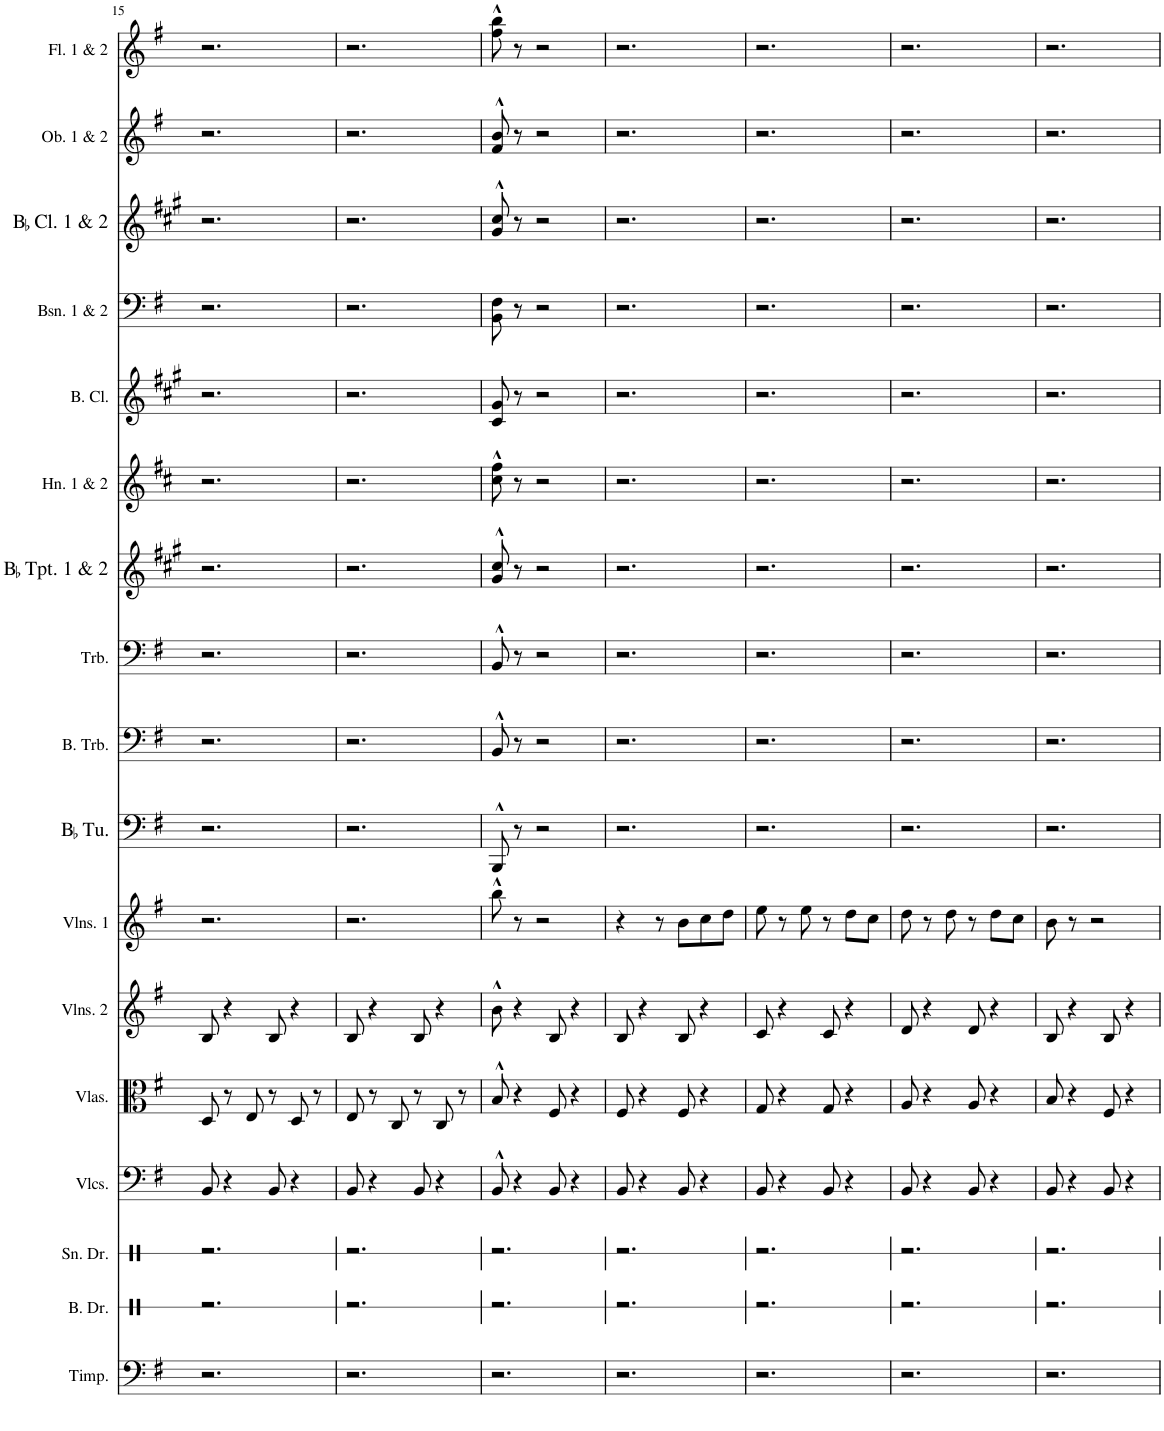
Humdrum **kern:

**kern	**kern	**kern	**kern	**kern	**kern	**kern	**kern	**kern	**kern	**kern	**kern	**kern	**kern	**kern	**kern	**kern
*part17	*part16	*part15	*part14	*part13	*part12	*part11	*part10	*part9	*part8	*part7	*part6	*part5	*part4	*part3	*part2	*part1
*staff17	*staff16	*staff15	*staff14	*staff13	*staff12	*staff11	*staff10	*staff9	*staff8	*staff7	*staff6	*staff5	*staff4	*staff3	*staff2	*staff1
*I"Timpani	*I"Bass Drum	*I"Snare Drum	*I"Violoncellos	*I"Violas	*I"Violins 2	*I"Violins 1	*I"BaccidentalFlat Tuba	*I"Bass Trombone	*I"Trombone	*I"BaccidentalFlat Trumpet 1 &amp; 2	*I"Horn 1 &amp; 2	*I"Bass Clarinet	*I"Bassoon 1 &amp; 2	*I"BaccidentalFlat Clarinet 1 &amp; 2	*I"Oboe 1 &amp; 2	*I"Flute 1 &amp; 2
*I'Timp.	*I'B. Dr.	*I'Sn. Dr.	*I'Vlcs.	*I'Vlas.	*I'Vlns. 2	*I'Vlns. 1	*I'BaccidentalFlat Tu.	*I'B. Trb.	*I'Trb.	*I'BaccidentalFlat Tpt. 1 &amp; 2	*I'Hn. 1 &amp; 2	*I'B. Cl.	*I'Bsn. 1 &amp; 2	*I'BaccidentalFlat Cl. 1 &amp; 2	*I'Ob. 1 &amp; 2	*I'Fl. 1 &amp; 2
!!LO:PB:g=z
*clefF4	*clefX	*clefX	*clefF4	*clefC3	*clefG2	*clefG2	*clefF4	*clefF4	*clefF4	*clefG2	*clefG2	*clefG2	*clefF4	*clefG2	*clefG2	*clefG2
*	*	*	*	*	*	*	*	*	*	*Trd1c2	*Trd4c7	*Trd8c14	*	*Trd1c2	*	*
*k[f#]	*k[]	*k[]	*k[f#]	*k[f#]	*k[f#]	*k[f#]	*k[f#]	*k[f#]	*k[f#]	*k[f#c#g#]	*k[f#c#]	*k[f#c#g#]	*k[f#]	*k[f#c#g#]	*k[f#]	*k[f#]
=15	=15	=15	=15	=15	=15	=15	=15	=15	=15	=15	=15	=15	=15	=15	=15	=15
2.r	2.r	2.r	8BB/	8D/	8B/	2.r	2.r	2.r	2.r	2.r	2.r	2.r	2.r	2.r	2.r	2.r
.	.	.	4r	8r	4r	.	.	.	.	.	.	.	.	.	.	.
.	.	.	.	8E/	.	.	.	.	.	.	.	.	.	.	.	.
.	.	.	8BB/	8r	8B/	.	.	.	.	.	.	.	.	.	.	.
.	.	.	4r	8D/	4r	.	.	.	.	.	.	.	.	.	.	.
.	.	.	.	8r	.	.	.	.	.	.	.	.	.	.	.	.
=16	=16	=16	=16	=16	=16	=16	=16	=16	=16	=16	=16	=16	=16	=16	=16	=16
2.r	2.r	2.r	8BB/	8E/	8B/	2.r	2.r	2.r	2.r	2.r	2.r	2.r	2.r	2.r	2.r	2.r
.	.	.	4r	8r	4r	.	.	.	.	.	.	.	.	.	.	.
.	.	.	.	8C/	.	.	.	.	.	.	.	.	.	.	.	.
.	.	.	8BB/	8r	8B/	.	.	.	.	.	.	.	.	.	.	.
.	.	.	4r	8C/	4r	.	.	.	.	.	.	.	.	.	.	.
.	.	.	.	8r	.	.	.	.	.	.	.	.	.	.	.	.
=17	=17	=17	=17	=17	=17	=17	=17	=17	=17	=17	=17	=17	=17	=17	=17	=17
2.r	2.r	2.r	8BB^^/	8B^^/	8b^^\	8bb^^\	8BBB^^/	8BB^^/	8BB^^/	8g#/^^ 8cc#/^^	8cc#\^^ 8ff#\^^	8c#/ 8g#/	8BB\ 8F#\	8g#/^^ 8cc#/^^	8f#/^^ 8b/^^	8ff#\^^ 8bb\^^
.	.	.	4r	4r	4r	8r	8r	8r	8r	8r	8r	8r	8r	8r	8r	8r
.	.	.	.	.	.	2r	2r	2r	2r	2r	2r	2r	2r	2r	2r	2r
.	.	.	8BB/	8F#/	8B/	.	.	.	.	.	.	.	.	.	.	.
.	.	.	4r	4r	4r	.	.	.	.	.	.	.	.	.	.	.
=18	=18	=18	=18	=18	=18	=18	=18	=18	=18	=18	=18	=18	=18	=18	=18	=18
2.r	2.r	2.r	8BB/	8F#/	8B/	4r	2.r	2.r	2.r	2.r	2.r	2.r	2.r	2.r	2.r	2.r
.	.	.	4r	4r	4r	.	.	.	.	.	.	.	.	.	.	.
.	.	.	.	.	.	8r	.	.	.	.	.	.	.	.	.	.
.	.	.	8BB/	8F#/	8B/	8b\L	.	.	.	.	.	.	.	.	.	.
.	.	.	4r	4r	4r	8cc\	.	.	.	.	.	.	.	.	.	.
.	.	.	.	.	.	8dd\J	.	.	.	.	.	.	.	.	.	.
=19	=19	=19	=19	=19	=19	=19	=19	=19	=19	=19	=19	=19	=19	=19	=19	=19
2.r	2.r	2.r	8BB/	8G/	8c/	8ee\	2.r	2.r	2.r	2.r	2.r	2.r	2.r	2.r	2.r	2.r
.	.	.	4r	4r	4r	8r	.	.	.	.	.	.	.	.	.	.
.	.	.	.	.	.	8ee\	.	.	.	.	.	.	.	.	.	.
.	.	.	8BB/	8G/	8c/	8r	.	.	.	.	.	.	.	.	.	.
.	.	.	4r	4r	4r	8dd\L	.	.	.	.	.	.	.	.	.	.
.	.	.	.	.	.	8cc\J	.	.	.	.	.	.	.	.	.	.
=20	=20	=20	=20	=20	=20	=20	=20	=20	=20	=20	=20	=20	=20	=20	=20	=20
2.r	2.r	2.r	8BB/	8A/	8d/	8dd\	2.r	2.r	2.r	2.r	2.r	2.r	2.r	2.r	2.r	2.r
.	.	.	4r	4r	4r	8r	.	.	.	.	.	.	.	.	.	.
.	.	.	.	.	.	8dd\	.	.	.	.	.	.	.	.	.	.
.	.	.	8BB/	8A/	8d/	8r	.	.	.	.	.	.	.	.	.	.
.	.	.	4r	4r	4r	8dd\L	.	.	.	.	.	.	.	.	.	.
.	.	.	.	.	.	8cc\J	.	.	.	.	.	.	.	.	.	.
=21	=21	=21	=21	=21	=21	=21	=21	=21	=21	=21	=21	=21	=21	=21	=21	=21
2.r	2.r	2.r	8BB/	8B/	8B/	8b\	2.r	2.r	2.r	2.r	2.r	2.r	2.r	2.r	2.r	2.r
.	.	.	4r	4r	4r	8r	.	.	.	.	.	.	.	.	.	.
.	.	.	.	.	.	2r	.	.	.	.	.	.	.	.	.	.
.	.	.	8BB/	8F#/	8B/	.	.	.	.	.	.	.	.	.	.	.
.	.	.	4r	4r	4r	.	.	.	.	.	.	.	.	.	.	.
=	=	=	=	=	=	=	=	=	=	=	=	=	=	=	=	=
*-	*-	*-	*-	*-	*-	*-	*-	*-	*-	*-	*-	*-	*-	*-	*-	*-
